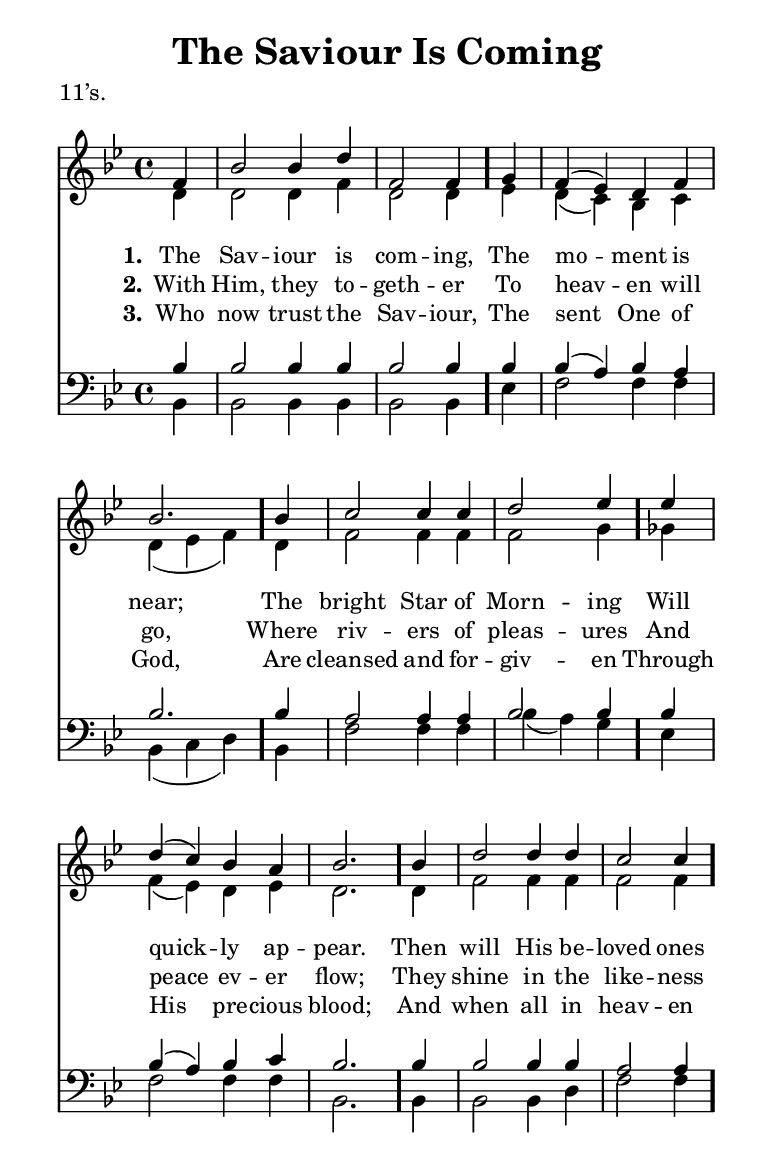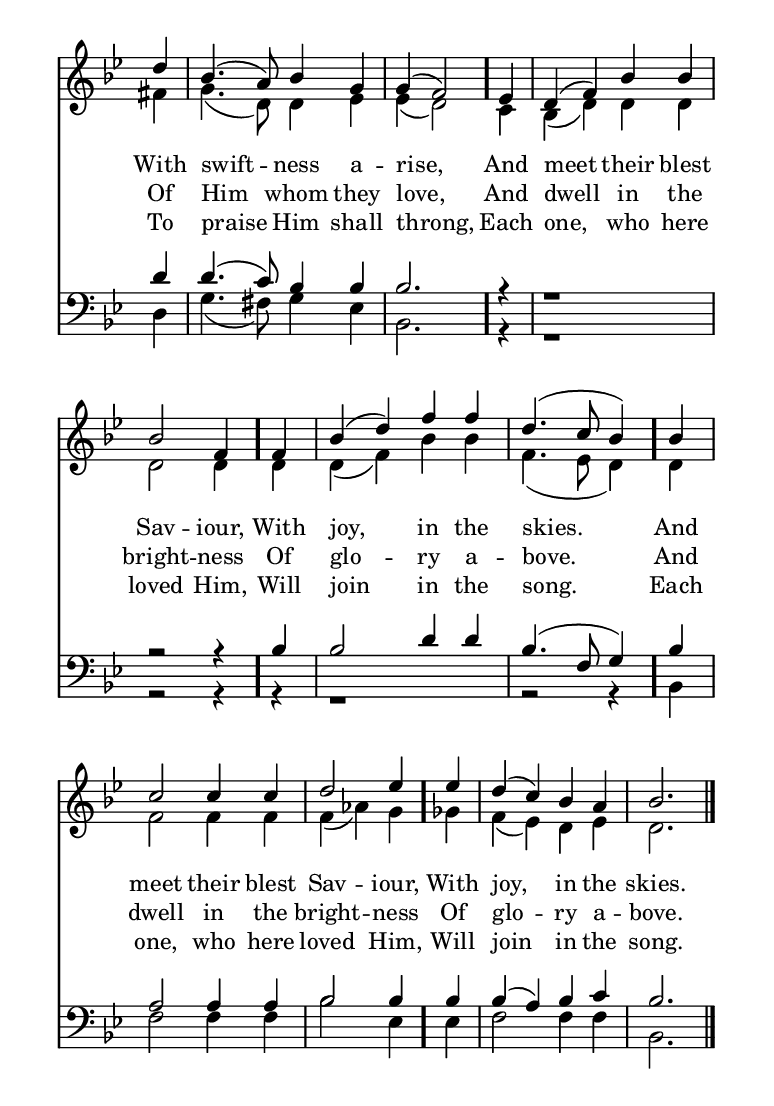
\include "common/global.ily"
\paper {
  \include "common/paper.ily"
}

\header{
  hymnnumber = "197"
  title = "The Saviour Is Coming"
  tunename = ""
  meter = "11’s."
  poet = ""
  composer = ""
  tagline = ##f
}

global = {
  \include "common/overrides.ily"
  \time 4/4
  \override Score.MetronomeMark.transparent = ##t % hide all fermata changes too
  \tempo 4=100
  \key bes \major
  \partial 4
  \autoBeamOff
}

notesSoprano = {
\global
\relative c' {

  f4 | bes2 bes4 d | f,2 f4
  g4 | f( ees) d f | bes2.
  bes4 | c2 c4 c | d2 ees4
  ees | d( c) bes a | bes2.
  bes4 | d2 d4 d | c2 c4
  d4 | bes4.( a8) bes4 g | g4( f2)
  ees4 | d( f) bes bes | bes2 f4
  f4 | bes( d) f f | d4.( c8 bes4)
  bes4 | c2 c4 c | d2 ees4
  ees4 | d( c) bes a | bes2.

  \bar "|."

}
}

notesAlto = {
\global
\relative e' {

  d4 | d2 d4 f | d2 d4
  ees4 | d( c) bes c | d( ees f)
  d4 | f2 f4 f | f2 g4
  ges4 | f( ees) d ees | d2.
  d4 | f2 f4 f | f2 f4
  fis4 | g4.( d8) d4 ees | ees( d2)
  c4 | bes( d) d d | d2 d4
  d4 | d( f) bes bes | f4.( ees8 d4)
  d4 | f2 f4 f | f4( aes) g
  ges4 | f( ees) d ees | d2.

}
}

notesTenor = {
\global
\relative a {

  bes4 | bes2 bes4 bes | bes2 bes4
  bes4 | bes( a) bes a | bes2.
  bes4 | a2 a4 a | bes2 bes4
  bes4 | bes( a) bes c | bes2.
  bes4 | bes2 bes4 bes | a2 a4
  d4 | d4.( c8) bes4 bes | bes2.
  r4 | r1 | r2 r4
  bes4 | bes2 d4 d | bes4.( f8 g4)
  bes4 | a2 a4 a | bes2 bes4
  bes4 | bes( a) bes c | bes2.

}
}

notesBass = {
\global
\relative f, {

  bes4 | bes2 bes4 bes | bes2 bes4
  ees4 | f2 f4 f | bes,( c d)
  bes4 | f'2 f4 f | bes( a) g
  ees4 | f2 f4 f | bes,2.
  bes4 | bes2 bes4 d | f2 f4
  d4 | g4.( fis8) g4 ees | bes2.
  r4 | r1 | r2 r4
  r4 | r1 | r2 r4
  bes4 | f'2 f4 f | bes2
  ees,4 ees | f2 f4 f | bes,2.

}
}

wordsA = \lyricmode {
\set stanza = "1."

The Sav -- iour is com -- ing, \bar "."
The mo -- ment is near; \bar "."
The bright Star of Morn -- ing \bar "."
Will quick -- ly ap -- pear. \bar "."
Then will His be -- loved ones \bar "."
With swift -- ness a -- rise, \bar "."
And meet their blest Sav -- iour, \bar "."
With joy, in the skies. \bar "."
%{HIDE>%} And meet their blest Sav -- iour, \bar "."
With joy, in the skies. %{<HIDE%} \bar "."

}

wordsB = \lyricmode {
\set stanza = "2."

With Him, they to -- geth -- er
To heav -- en will go,
Where riv -- ers of pleas -- ures
And peace ev -- er flow;
They shine in the like -- ness
Of Him whom they love,
And dwell in the bright -- ness
Of glo -- ry a -- bove.
%{HIDE>%} And dwell in the bright -- ness
Of glo -- ry a -- bove. %{<HIDE%}

}

wordsC = \lyricmode {
\set stanza = "3."

Who now trust the Sav -- iour,
The sent One of God,
Are cleansed and for -- giv -- en
Through His pre -- cious blood;
And when all in heav -- en
To praise Him shall throng,
Each one, who here loved Him,
Will join in the song.
%{HIDE>%} Each one, who here loved Him,
Will join in the song. %{<HIDE%}

}

\score {
  \context ChoirStaff <<
    \context Staff = upper <<
      \set ChoirStaff.systemStartDelimiter = #'SystemStartBar
      \context Voice  = sopranos { \voiceOne << \notesSoprano >> }
      \context Voice  = altos { \voiceTwo << \notesAlto >> }
      \context Lyrics = one   \lyricsto sopranos \wordsA
      \context Lyrics = two   \lyricsto sopranos \wordsB
      \context Lyrics = three \lyricsto sopranos \wordsC
    >>
    \context Staff = men <<
      \clef bass
      \context Voice  = tenors { \voiceOne << \notesTenor >> }
      \context Voice  = basses { \voiceTwo << \notesBass >> }
    >>
  >>
  \layout {
    \include "common/layout.ily"
  }
  \midi{
    \include "common/midi.ily"
  }
}

\version "2.19.49"  % necessary for upgrading to future LilyPond versions.

% vi:set et ts=2 sw=2 ai nocindent syntax=lilypond:
